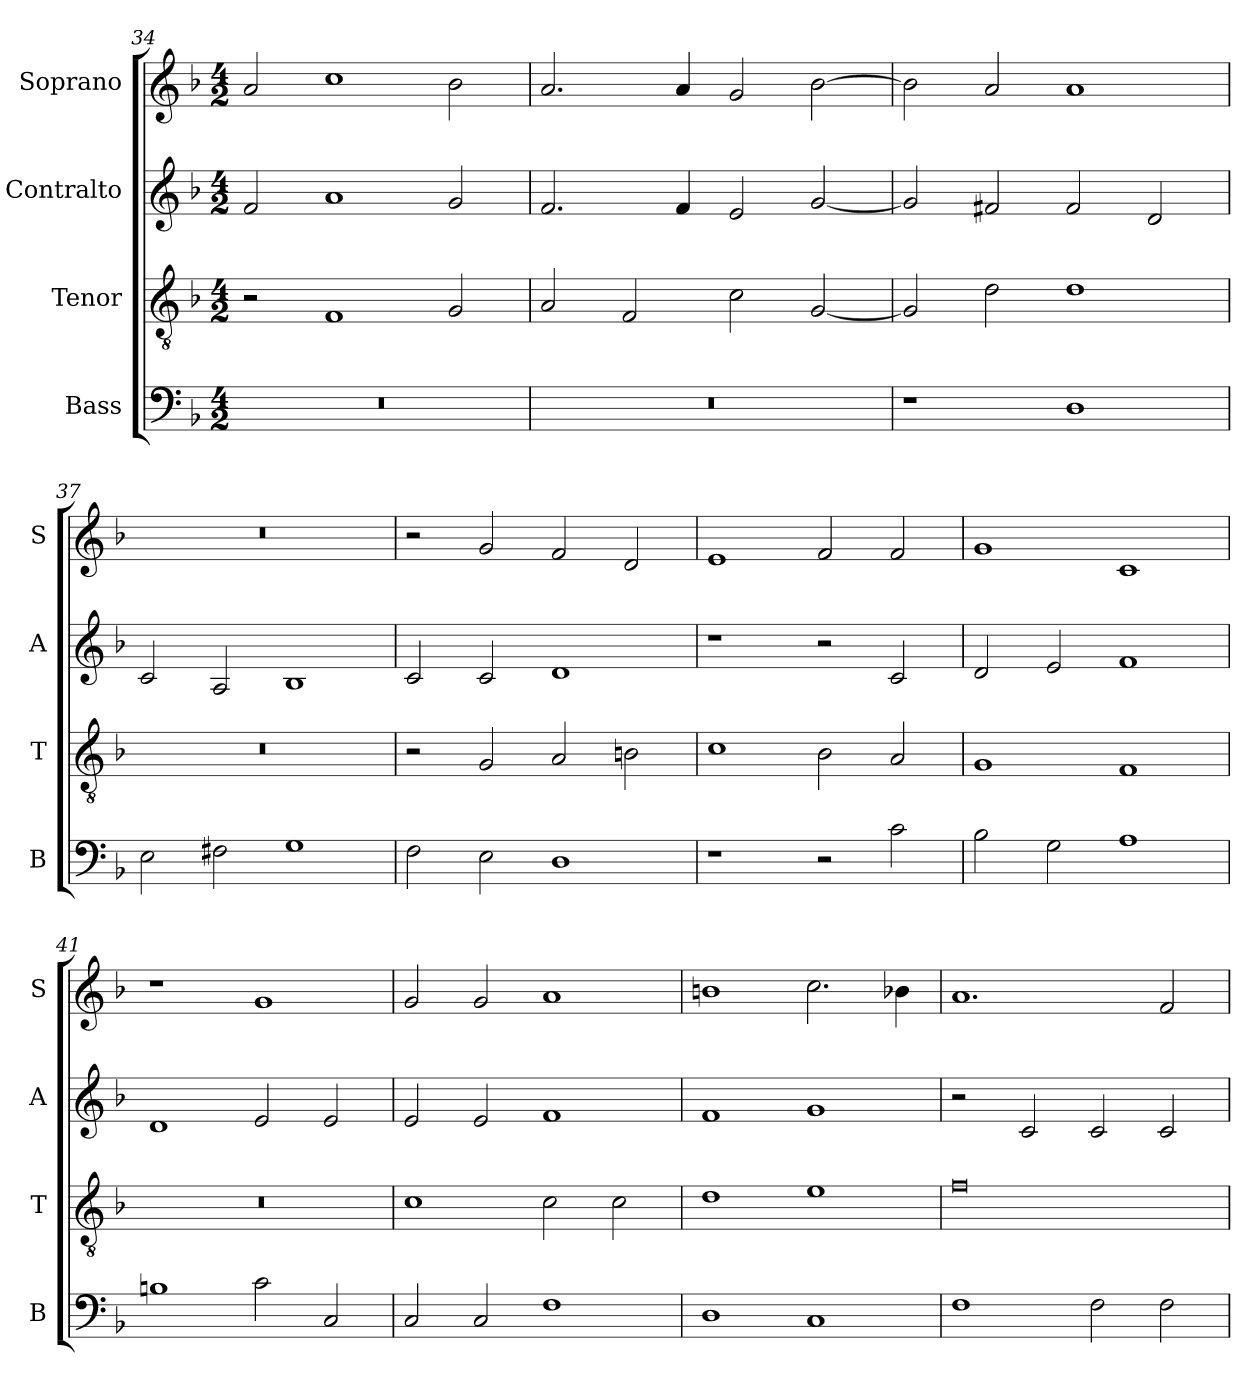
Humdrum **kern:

**kern	**kern	**kern	**kern
*part4	*part3	*part2	*part1
*staff4	*staff3	*staff2	*staff1
*I"Bass	*I"Tenor	*I"Contralto	*I"Soprano
*I'B	*I'T	*I'A	*I'S
*clefF4	*clefGv2	*clefG2	*clefG2
*k[b-]	*k[b-]	*k[b-]	*k[b-]
*F:ion	*F:ion	*F:ion	*F:ion
*M4/2	*M4/2	*M4/2	*M4/2
=34	=34	=34	=34
0r	2r	2f	2a
.	1F	1a	1cc
.	2G	2g	2b-
=35	=35	=35	=35
0r	2A	2.f	2.a
.	2F	.	.
.	.	4f	4a
.	2c	2e	2g
.	[2G	[2g	[2b-
=36	=36	=36	=36
1r	2G]	2g]	2b-]
.	2d	2f#X	2a
1D	1d	2f#	1a
.	.	2d	.
=37	=37	=37	=37
2E	0r	2c	0r
2F#X	.	2A	.
1G	.	1B-	.
=38	=38	=38	=38
2F	2r	2c	2r
2E	2G	2c	2g
1D	2A	1d	2f
.	2Bn	.	2d
=39	=39	=39	=39
1r	1c	1r	1e
2r	2B-	2r	2f
2c	2A	2c	2f
=40	=40	=40	=40
2B-	1G	2d	1g
2G	.	2e	.
1A	1F	1f	1c
=41	=41	=41	=41
1Bn	0r	1d	1r
2c	.	2e	1g
2C	.	2e	.
=42	=42	=42	=42
2C	1c	2e	2g
2C	.	2e	2g
1F	2c	1f	1a
.	2c	.	.
=43	=43	=43	=43
1D	1d	1f	1bn
1C	1e	1g	2.cc
.	.	.	4b-X
=44	=44	=44	=44
1F	0f	2r	1.a
.	.	2c	.
2F	.	2c	.
2F	.	2c	2f
=	=	=	=
*-	*-	*-	*-
